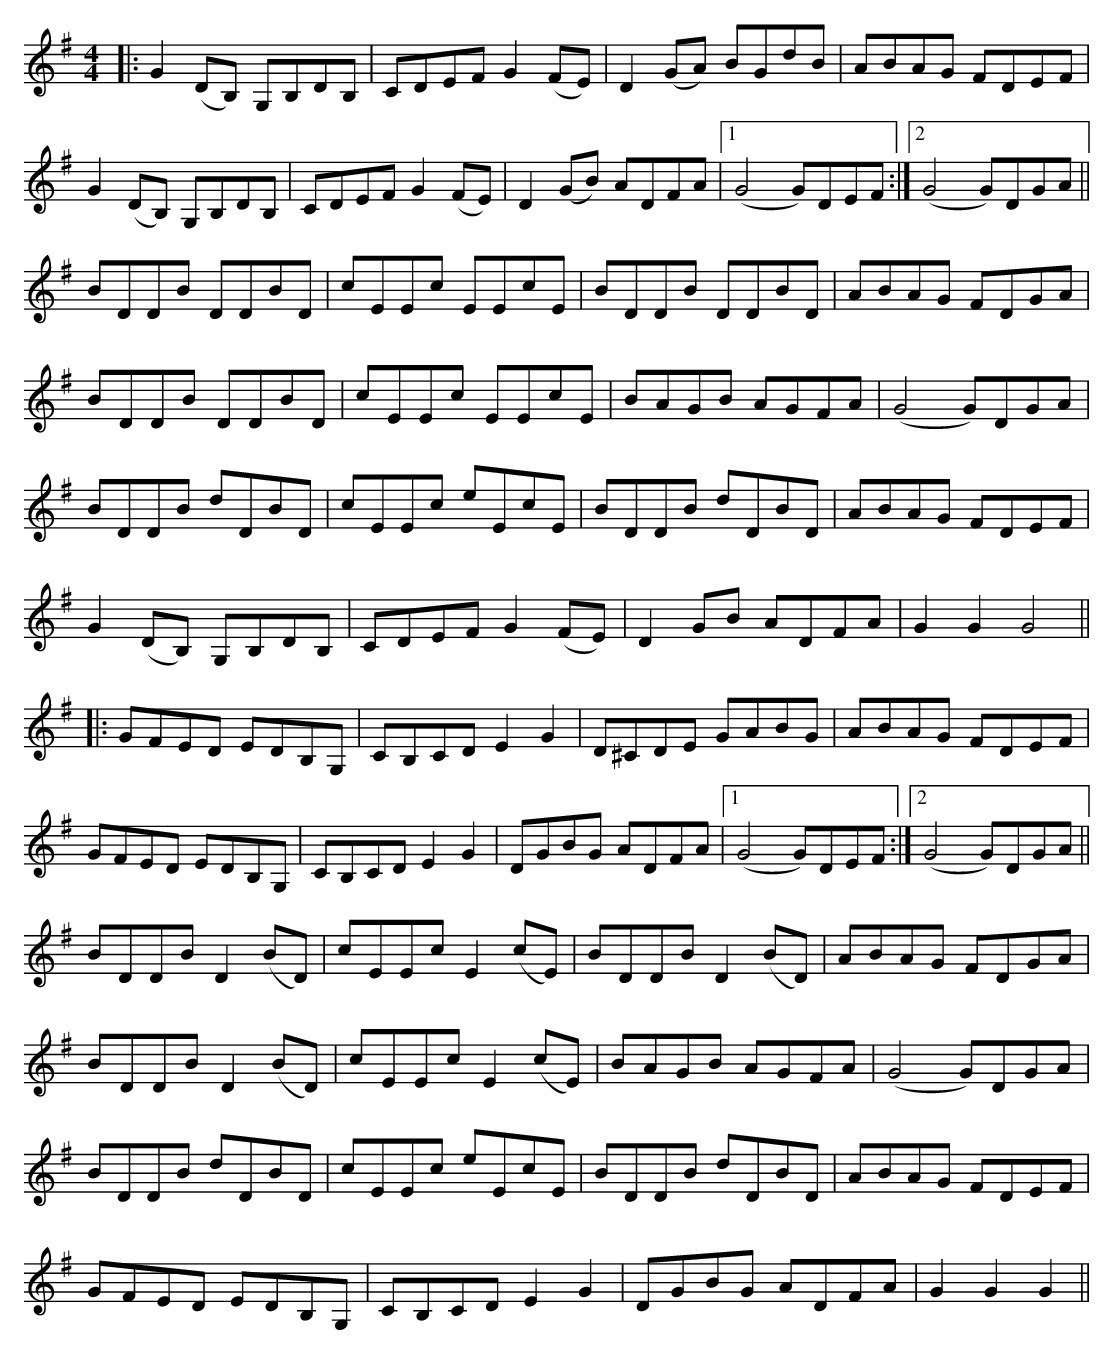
X:1
M:4/4
K:G
|:G2 (DB,) G,B,DB,|CDEF G2 (FE)|D2 (GA) BGdB|ABAG FDEF|
G2 (DB,) G,B,DB,|CDEF G2 (FE)|D2 (GB) ADFA|1 (G4G)DEF:|2 (G4G)DGA||
BDDB DDBD|cEEc EEcE|BDDB DDBD|ABAG FDGA|
BDDB DDBD|cEEc EEcE|BAGB AGFA|(G4G)DGA|
BDDB dDBD|cEEc eEcE|BDDB dDBD|ABAG FDEF|
G2 (DB,) G,B,DB,|CDEF G2 (FE)|D2 GB ADFA|G2 G2 G4||
|:GFED EDB,G,|CB,CD E2 G2|D^CDE GABG|ABAG FDEF|
GFED EDB,G,|CB,CD E2 G2|DGBG ADFA|1 (G4G)DEF:|2 (G4G)DGA||
BDDB D2 (BD)|cEEc E2 (cE)|BDDB D2 (BD)|ABAG FDGA|
BDDB D2 (BD)|cEEc E2 (cE)|BAGB AGFA|(G4G)DGA|
BDDB dDBD|cEEc eEcE|BDDB dDBD|ABAG FDEF|
GFED EDB,G,|CB,CD E2 G2|DGBG ADFA|G2 G2 G2||
